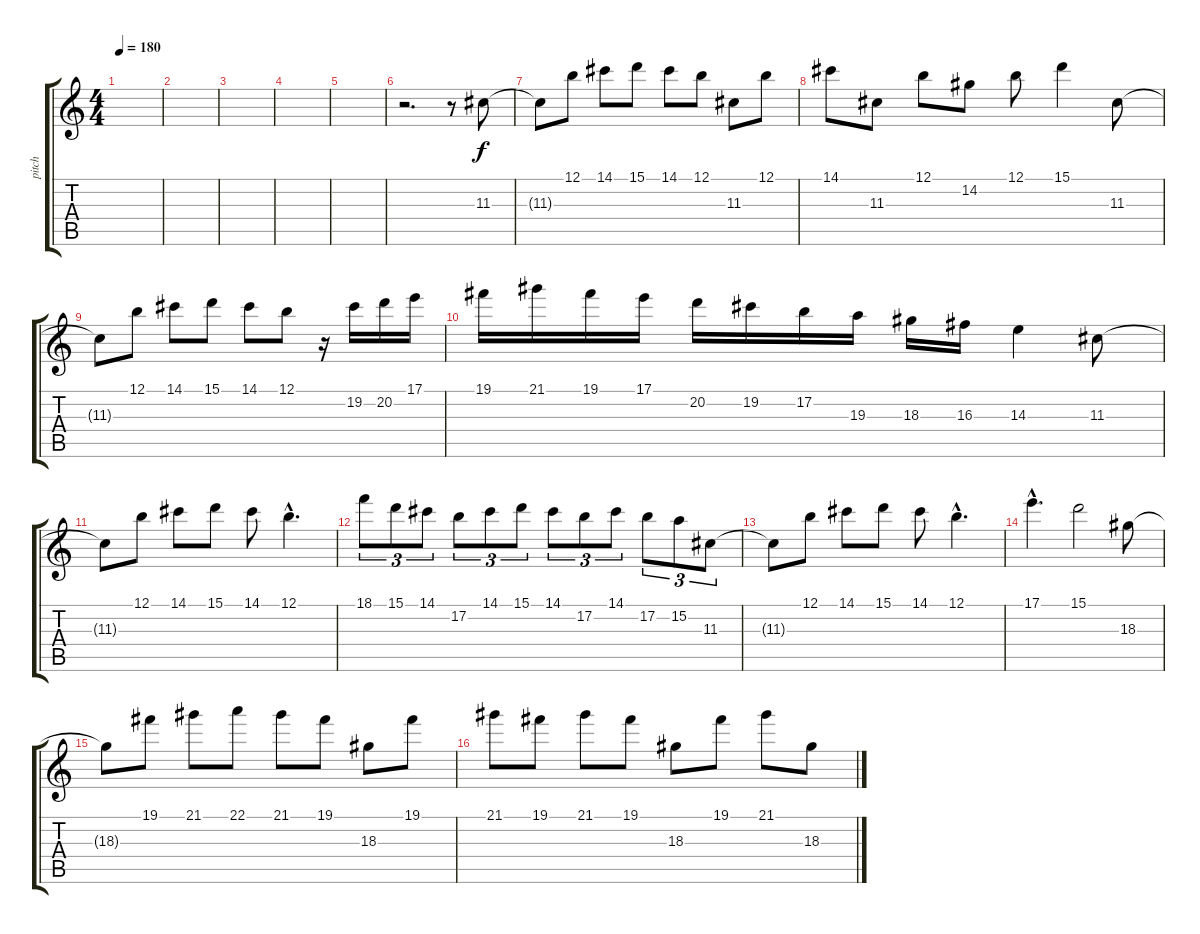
\track ("pitch" "pitch") {instrument distortionguitar}
\staff {score tabs}
\tuning (B3 Gb3 D3 A2 E2 B1) {hide}
\ts (4 4)
\tempo 180
\clef g2
\ks c
|
|
|
|
|
r.2{d} r.8 11.3.8 |
11.3{t}.8 12.1.8 14.1.8 15.1.8 14.1.8 12.1.8 11.3.8 12.1.8 |
14.1.8 11.3.8 12.1.8 14.2.8 12.1.8 15.1.4 11.3.8 |
11.3{t}.8 12.1.8 14.1.8 15.1.8 14.1.8 12.1.8 r.16 19.2.16 20.2.16 17.1.16 |
19.1.16 21.1.16 19.1.16 17.1.16 20.2.16 19.2.16 17.2.16 19.3.16 18.3.16 16.3.16 14.3.4 11.3.8 |
11.3{t}.8 12.1.8 14.1.8 15.1.8 14.1.8 12.1{hac}.4{d} |
18.1.8{tu (3 2)} 15.1.8{tu (3 2)} 14.1.8{tu (3 2)} 17.2.8{tu (3 2)} 14.1.8{tu (3 2)} 15.1.8{tu (3 2)} 14.1.8{tu (3 2)} 17.2.8{tu (3 2)} 14.1.8{tu (3 2)} 17.2.8{tu (3 2)} 15.2.8{tu (3 2)} 11.3.8{tu (3 2)} |
11.3{t}.8 12.1.8 14.1.8 15.1.8 14.1.8 12.1{hac}.4{d} |
17.1{hac}.4{d} 15.1.2 18.3.8 |
18.3{t}.8 19.1.8 21.1.8 22.1.8 21.1.8 19.1.8 18.3.8 19.1.8 |
21.1.8 19.1.8 21.1.8 19.1.8 18.3.8 19.1.8 21.1.8 18.3.8
